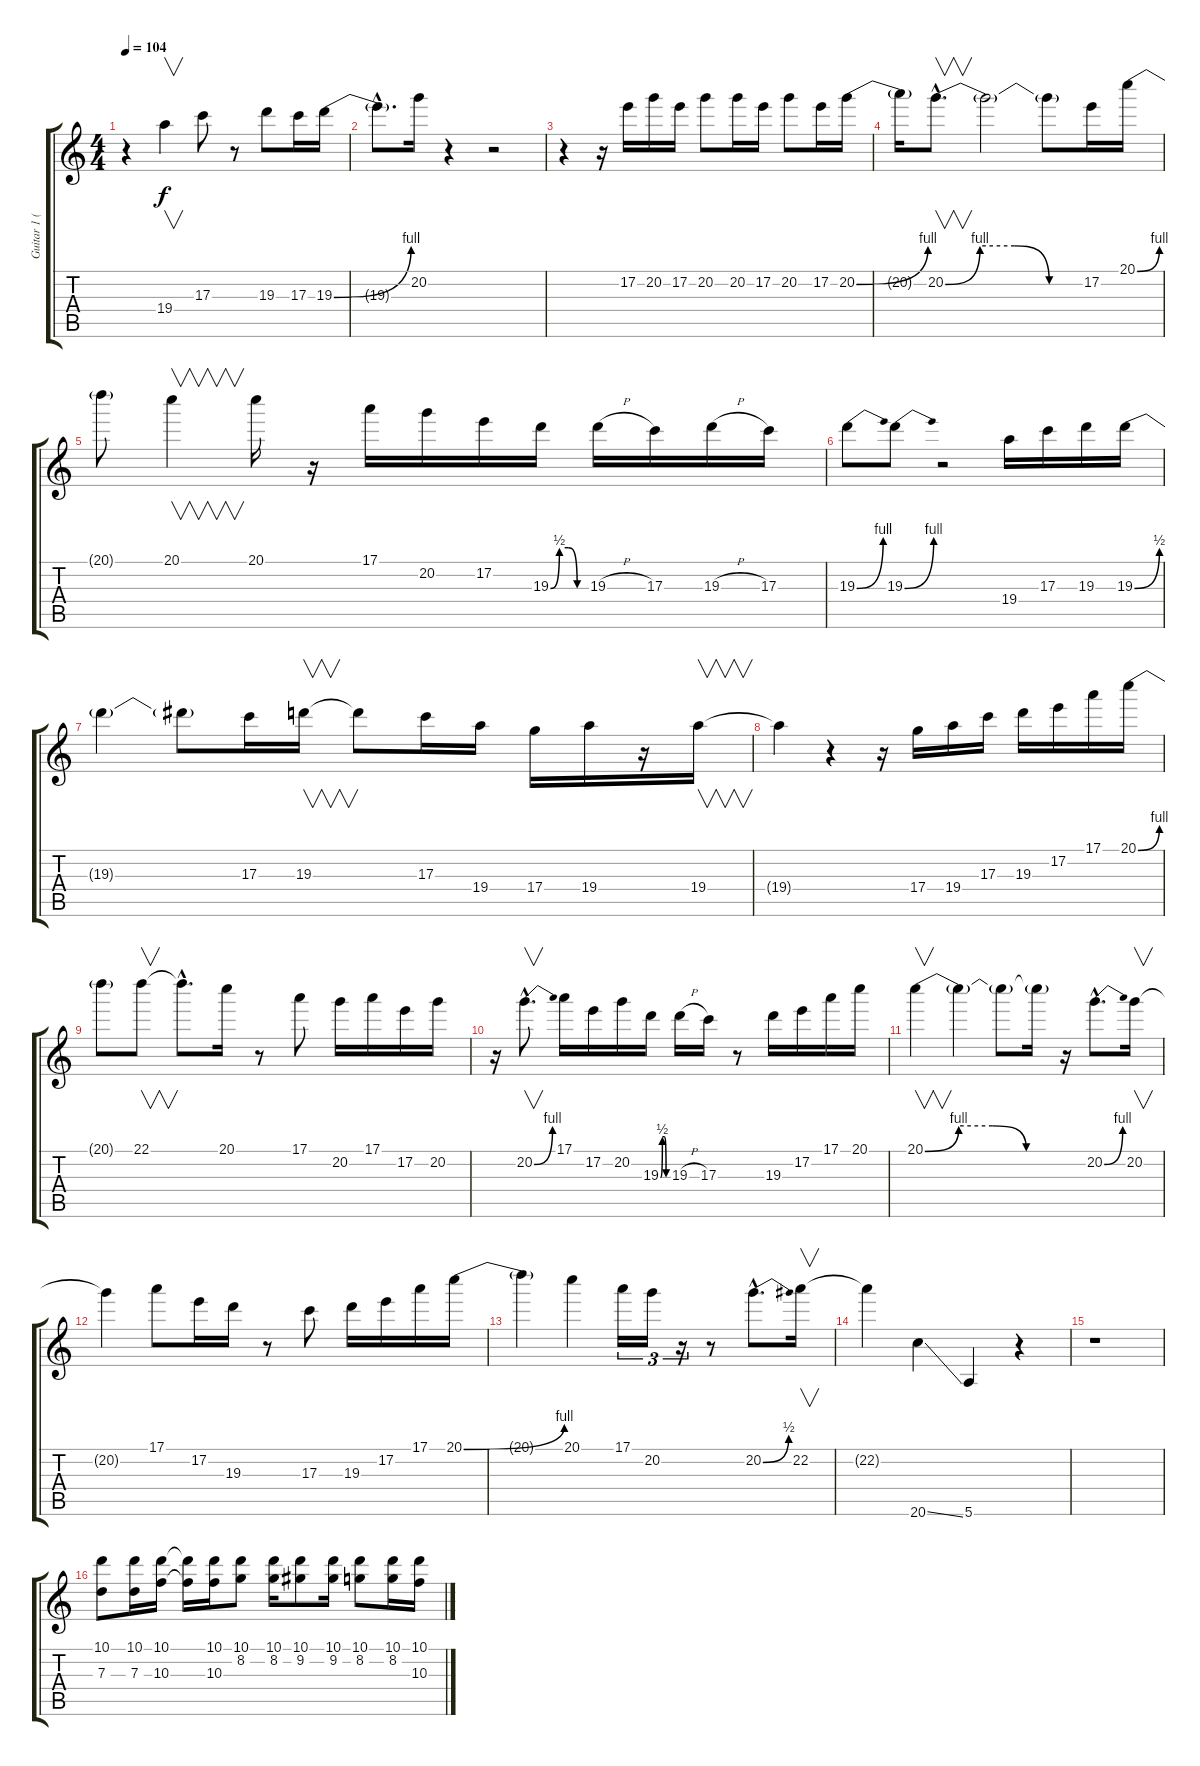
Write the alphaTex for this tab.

\track ("Guitar 1 (solo)" "Guitar 1 (") {instrument distortionguitar}
\staff {score tabs}
\tuning (E4 B3 G3 D3 A2 E2) {hide}
\ts (4 4)
\tempo 104
\clef g2
\ks c
r.4{dy f} 19.4.4{v} 17.3.8 r.8 19.3.8 17.3.16 19.3{be (bend 0 0 60 4)}.16 |
19.3{hac t}.8{d} 20.2.16 r.4 r.2 |
r.4 r.16 17.2.16 20.2.16 17.2.16 20.2.8 20.2.16 17.2.16 20.2.8 17.2.16 20.2{be (bend 0 0 60 4)}.16 |
20.2{t}.16 20.2{be (custom 0 0 15 4 30 4 45 0 60 0) hac}.8{v d} 20.2{t}.2 20.2{t}.8 17.2.16 20.1{be (bend 0 0 60 4)}.16 |
20.1{t}.8 20.1.4{v} 20.1.16 r.16 17.1.16 20.2.16 17.2.16 19.3{be (custom 0 0 15 2 30 2 45 0 60 0)}.16 19.3{h}.16 17.3.16 19.3{h}.16 17.3.16 |
19.3{be (bend 0 0 60 4)}.8 19.3{be (bend 0 0 60 4)}.8 r.2 19.4.16 17.3.16 19.3.16 19.3{be (bend 0 0 60 2)}.16 |
19.3{t}.4 19.3{t}.8 17.3.16 19.3.16{v} 19.3{t}.8 17.3.16 19.4.16 17.4.16 19.4.16 r.16 19.4.16{v} |
19.4{t}.4 r.4 r.16 17.4.16 19.4.16 17.3.16 19.3.16 17.2.16 17.1.16 20.1{be (bend 0 0 60 4)}.16 |
20.1{t}.8 22.1.8{v} 22.1{hac t}.8{d} 20.1.16 r.8 17.1.8 20.2.16 17.1.16 17.2.16 20.2.16 |
r.16 20.2{be (bend 0 0 60 4) hac}.8{v d} 17.1.16 17.2.16 20.2.16 19.3{be (custom 0 0 15 2 30 2 45 0 60 0)}.16 19.3{h}.16 17.3.16 r.8 19.3.16 17.2.16 17.1.16 20.1.16 |
20.1{be (custom 0 0 15 4 30 4 45 0 60 0)}.4{v} 20.1{t}.4 20.1{t}.8 20.1{t}.16 r.16 20.2{be (bend 0 0 60 4) hac}.8{d} 20.2.16{v} |
20.2{t}.4 17.1.8 17.2.16 19.3.16 r.8 17.3.8 19.3.16 17.2.16 17.1.16 20.1{be (bend 0 0 60 4)}.16 |
20.1{t}.4 20.1.4 17.1.16{tu (3 2)} 20.2.16{tu (3 2)} r.16{tu (3 2)} r.8 20.2{be (bend 0 0 60 2) hac}.8{d} 22.2.16{v} |
22.2{t}.4 20.6{ss}.4 5.6.4 r.4 |
r.1 |
(10.1 7.3).8 (10.1 7.3).16 (10.1 10.3).16 (10.1{t} 10.3{t}).16 (10.1 10.3).16 (10.1 8.2).8 (10.1 8.2).16 (10.1 9.2).8 (10.1 9.2).16 (10.1 8.2).8 (10.1 8.2).16 (10.1 10.3).16
